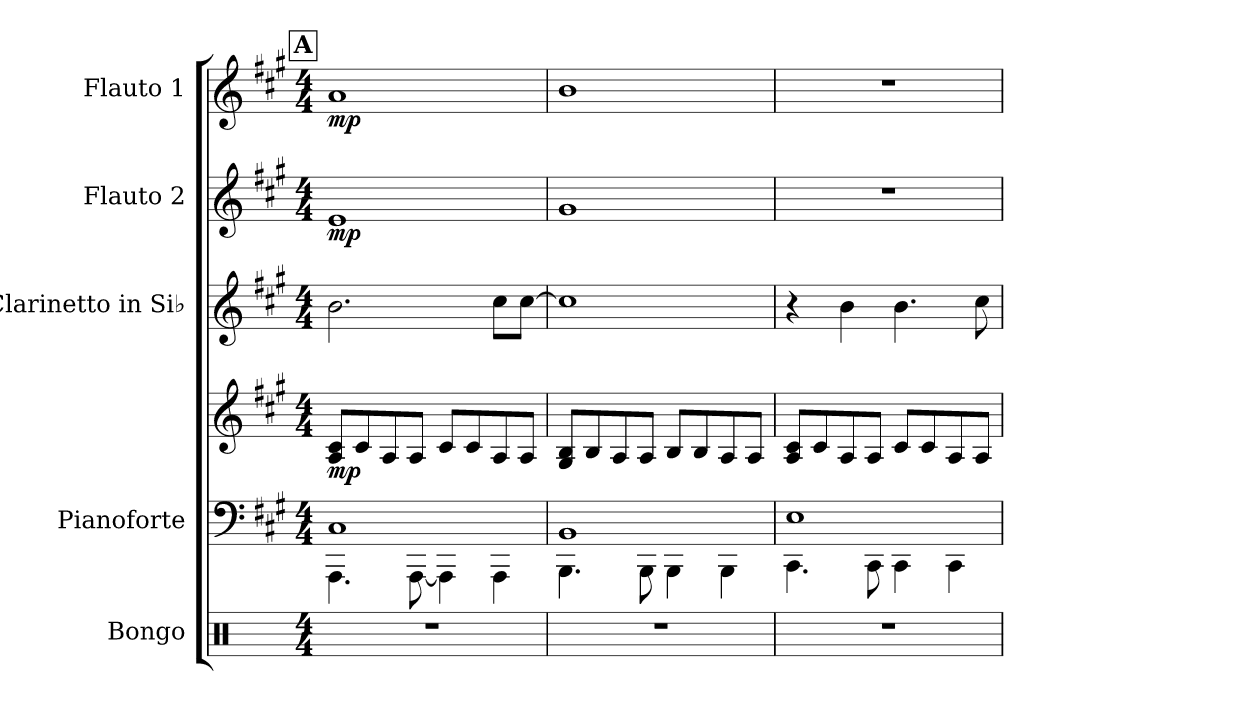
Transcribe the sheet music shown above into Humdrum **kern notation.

**kern	**kern	**kern	**dynam	**kern	**kern	**dynam	**kern	**dynam
*part5	*part4	*part4	*part4	*part3	*part2	*part2	*part1	*part1
*staff6	*staff5	*staff4	*staff4/5	*staff3	*staff2	*staff2	*staff1	*staff1
*I"Bongo	*I"Pianoforte	*	*	*I"Clarinetto in Si♭	*I"Flauto 2	*	*I"Flauto 1	*
*I'Bon.	*I'Pf.	*	*	*I'Cl. Si♭	*I'Fl.2	*	*I'Fl.1	*
*clefX	*clefF4	*clefG2	*	*clefG2	*clefG2	*	*clefG2	*
*	*	*	*	*ITrd1c2	*	*	*	*
*k[]	*k[f#c#g#]	*k[f#c#g#]	*	*k[f#]	*k[f#c#g#]	*	*k[f#c#g#]	*
*M4/4	*M4/4	*M4/4	*	*M4/4	*M4/4	*	*M4/4	*
!!LO:REH:place=s1:a:B:fs=14:t=A
=16	=16	=16	=16	=16	=16	=16	=16	=16
*	*^	*	*	*	*	*	*	*
!	!	!	!	!LO:DY:b	!	!	!LO:DY:b	!	!LO:DY:b
1r	1C#	4.AAA\	8A/ 8c#/L	mp	2.a\	1e	mp	1a	mp
.	.	.	8c#/	.	.	.	.	.	.
.	.	.	8A/	.	.	.	.	.	.
.	.	[8AAA\	8A/J	.	.	.	.	.	.
.	.	4AAA\]	8c#/L	.	.	.	.	.	.
.	.	.	8c#/	.	.	.	.	.	.
.	.	4AAA\	8A/	.	8b\L	.	.	.	.
.	.	.	8A/J	.	[8b\J	.	.	.	.
!!LO:LB:g=z
=17	=17	=17	=17	=17	=17	=17	=17	=17	=17
1r	1BB	4.BBB\	8G#/ 8B/L	.	1b]	1g#	.	1b	.
.	.	.	8B/	.	.	.	.	.	.
.	.	.	8A/	.	.	.	.	.	.
.	.	8BBB\	8A/J	.	.	.	.	.	.
.	.	4BBB\	8B/L	.	.	.	.	.	.
.	.	.	8B/	.	.	.	.	.	.
.	.	4BBB\	8A/	.	.	.	.	.	.
.	.	.	8A/J	.	.	.	.	.	.
=18	=18	=18	=18	=18	=18	=18	=18	=18	=18
1r	1E	4.CC#\	8A/ 8c#/L	.	4r	1r	.	1r	.
.	.	.	8c#/	.	.	.	.	.	.
.	.	.	8A/	.	4a\	.	.	.	.
.	.	8CC#\	8A/J	.	.	.	.	.	.
.	.	4CC#\	8c#/L	.	4.a\	.	.	.	.
.	.	.	8c#/	.	.	.	.	.	.
.	.	4CC#\	8A/	.	.	.	.	.	.
.	.	.	8A/J	.	8b\	.	.	.	.
*	*v	*v	*	*	*	*	*	*	*
=	=	=	=	=	=	=	=	=
*-	*-	*-	*-	*-	*-	*-	*-	*-
